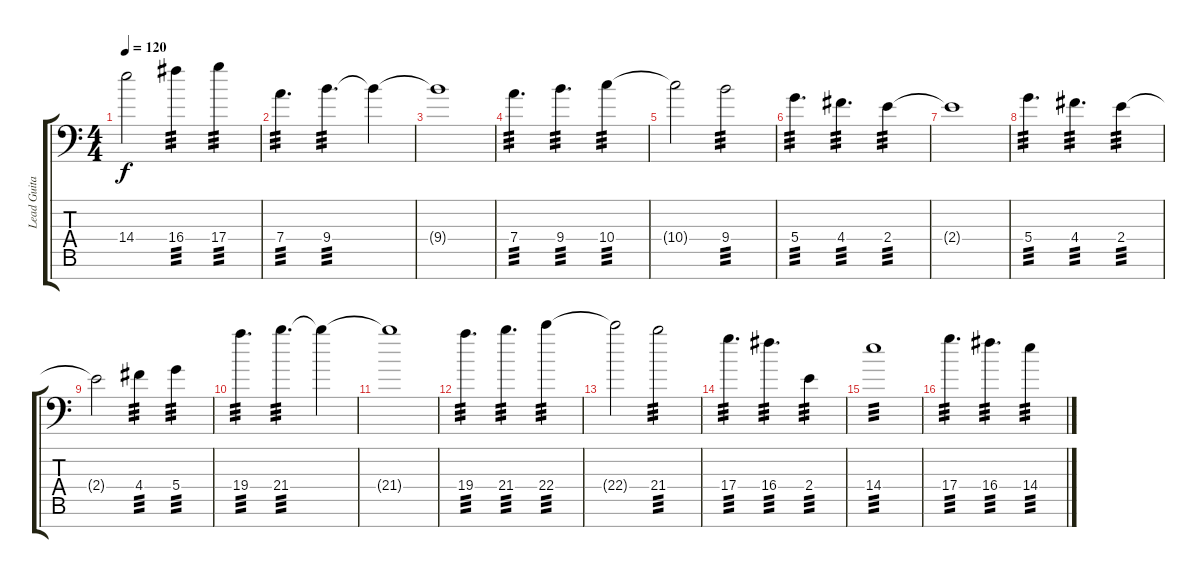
\track ("Lead Guitar R" "Lead Guita") {instrument distortionguitar}
\staff {score tabs}
\tuning (E4 B3 G3 D3 A2 E2 A1) {hide}
\ts (4 4)
\tempo 120
\clef f4
\ks c
14.4{t}.2{dy f} 16.4.4{tp 3} 17.4.4{tp 3} |
7.4.4{d tp 3} 9.4.4{d tp 3} 9.4{t}.4 |
9.4{t}.1 |
7.4.4{d tp 3} 9.4.4{d tp 3} 10.4.4{tp 3} |
10.4{t}.2 9.4.2{tp 3} |
5.4.4{d tp 3} 4.4.4{d tp 3} 2.4.4{tp 3} |
2.4{t}.1 |
5.4.4{d tp 3} 4.4.4{d tp 3} 2.4.4{tp 3} |
2.4{t}.2 4.4.4{tp 3} 5.4.4{tp 3} |
19.4.4{d tp 3} 21.4.4{d tp 3} 21.4{t}.4 |
21.4{t}.1 |
19.4.4{d tp 3} 21.4.4{d tp 3} 22.4.4{tp 3} |
22.4{t}.2 21.4.2{tp 3} |
17.4.4{d tp 3} 16.4.4{d tp 3} 2.4.4{tp 3} |
14.4.1{tp 3} |
17.4.4{d tp 3} 16.4.4{d tp 3} 14.4.4{tp 3}
